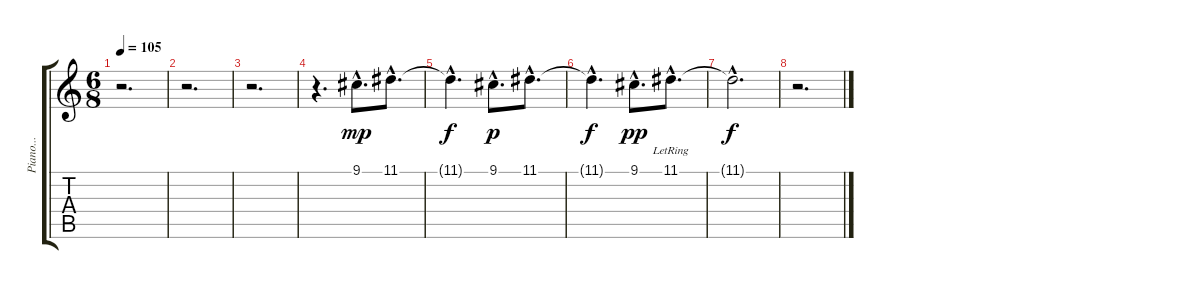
\track ("Piano..." "Piano...") {instrument acousticgrandpiano}
\staff {score tabs}
\tuning (E4 B3 G3 D3 A2 E2) {hide}
\ts (6 8)
\tempo 105
\clef g2
\ks c
r.2{d dy f} |
r.2{d} |
r.2{d} |
r.4{d} 9.1{hac}.8{d dy mp} 11.1{hac}.8{d} |
11.1{hac t}.4{d dy f} 9.1{hac}.8{d dy p} 11.1{hac}.8{d} |
11.1{hac t}.4{d dy f} 9.1{hac}.8{d dy pp} 11.1{hac lr}.8{d} |
11.1{hac t}.2{d dy f} |
r.2{d}
